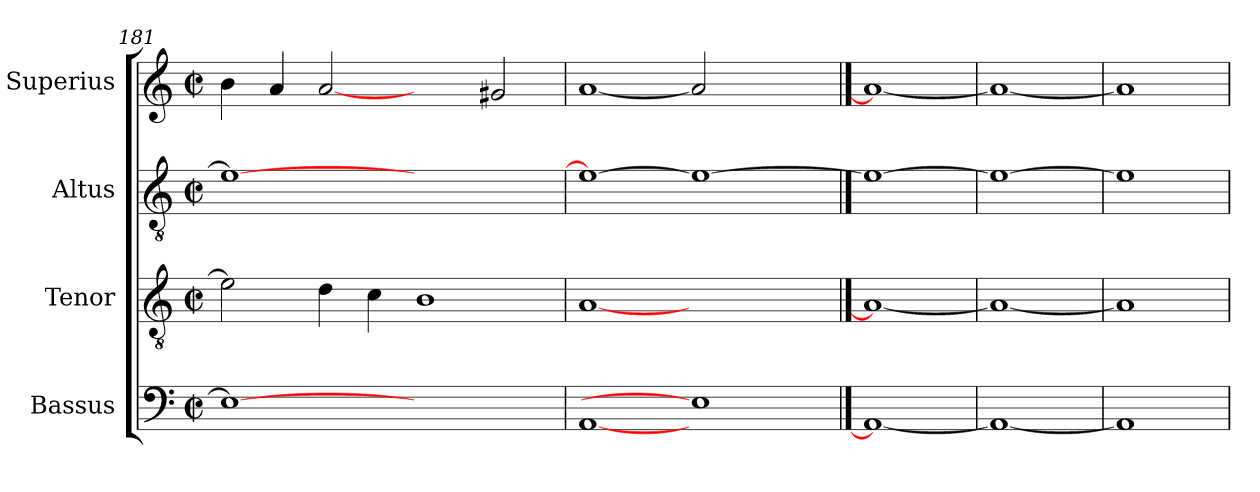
**kern	**kern	**kern	**kern
*part4	*part3	*part2	*part1
*staff4	*staff3	*staff2	*staff1
*I"Bassus	*I"Tenor	*I"Altus	*I"Superius
*I'B.	*I'T.	*I'T.	*I'S.
*clefF4	*clefGv2	*clefGv2	*clefG2
*	*ITrd7c12	*ITrd7c12	*
*k[]	*k[]	*k[]	*k[]
*C:	*C:	*C:	*C:
*M2/2	*M2/2	*M2/2	*M2/2
*met(c|)	*met(c|)	*met(c|)	*met(c|)
=181	=181	=181	=181
1Ei_>	2Ei\]	1Ei_>	4bi\
.	.	.	4ai/
.	4Di\	.	[2ai
.	4Ci\	.	.
1ryy	1BBi	1ryy	2ryy
.	.	.	2g#Xi/
=182	=182	=182	=182
[1AAi	[1AAi	1Ei_>	[1ai
1Ei]	1ryy	1Ei_	2ai]
.	.	.	2ryy
==183	==183	==183	==183
1AAi_	1AAi_	1Ei_	1ai_
=184	=184	=184	=184
1AAi_	1AAi_	1Ei_	1ai_
=185	=185	=185	=185
1AAi]	1AAi]	1Ei]	1ai]
=	=	=	=
*-	*-	*-	*-
